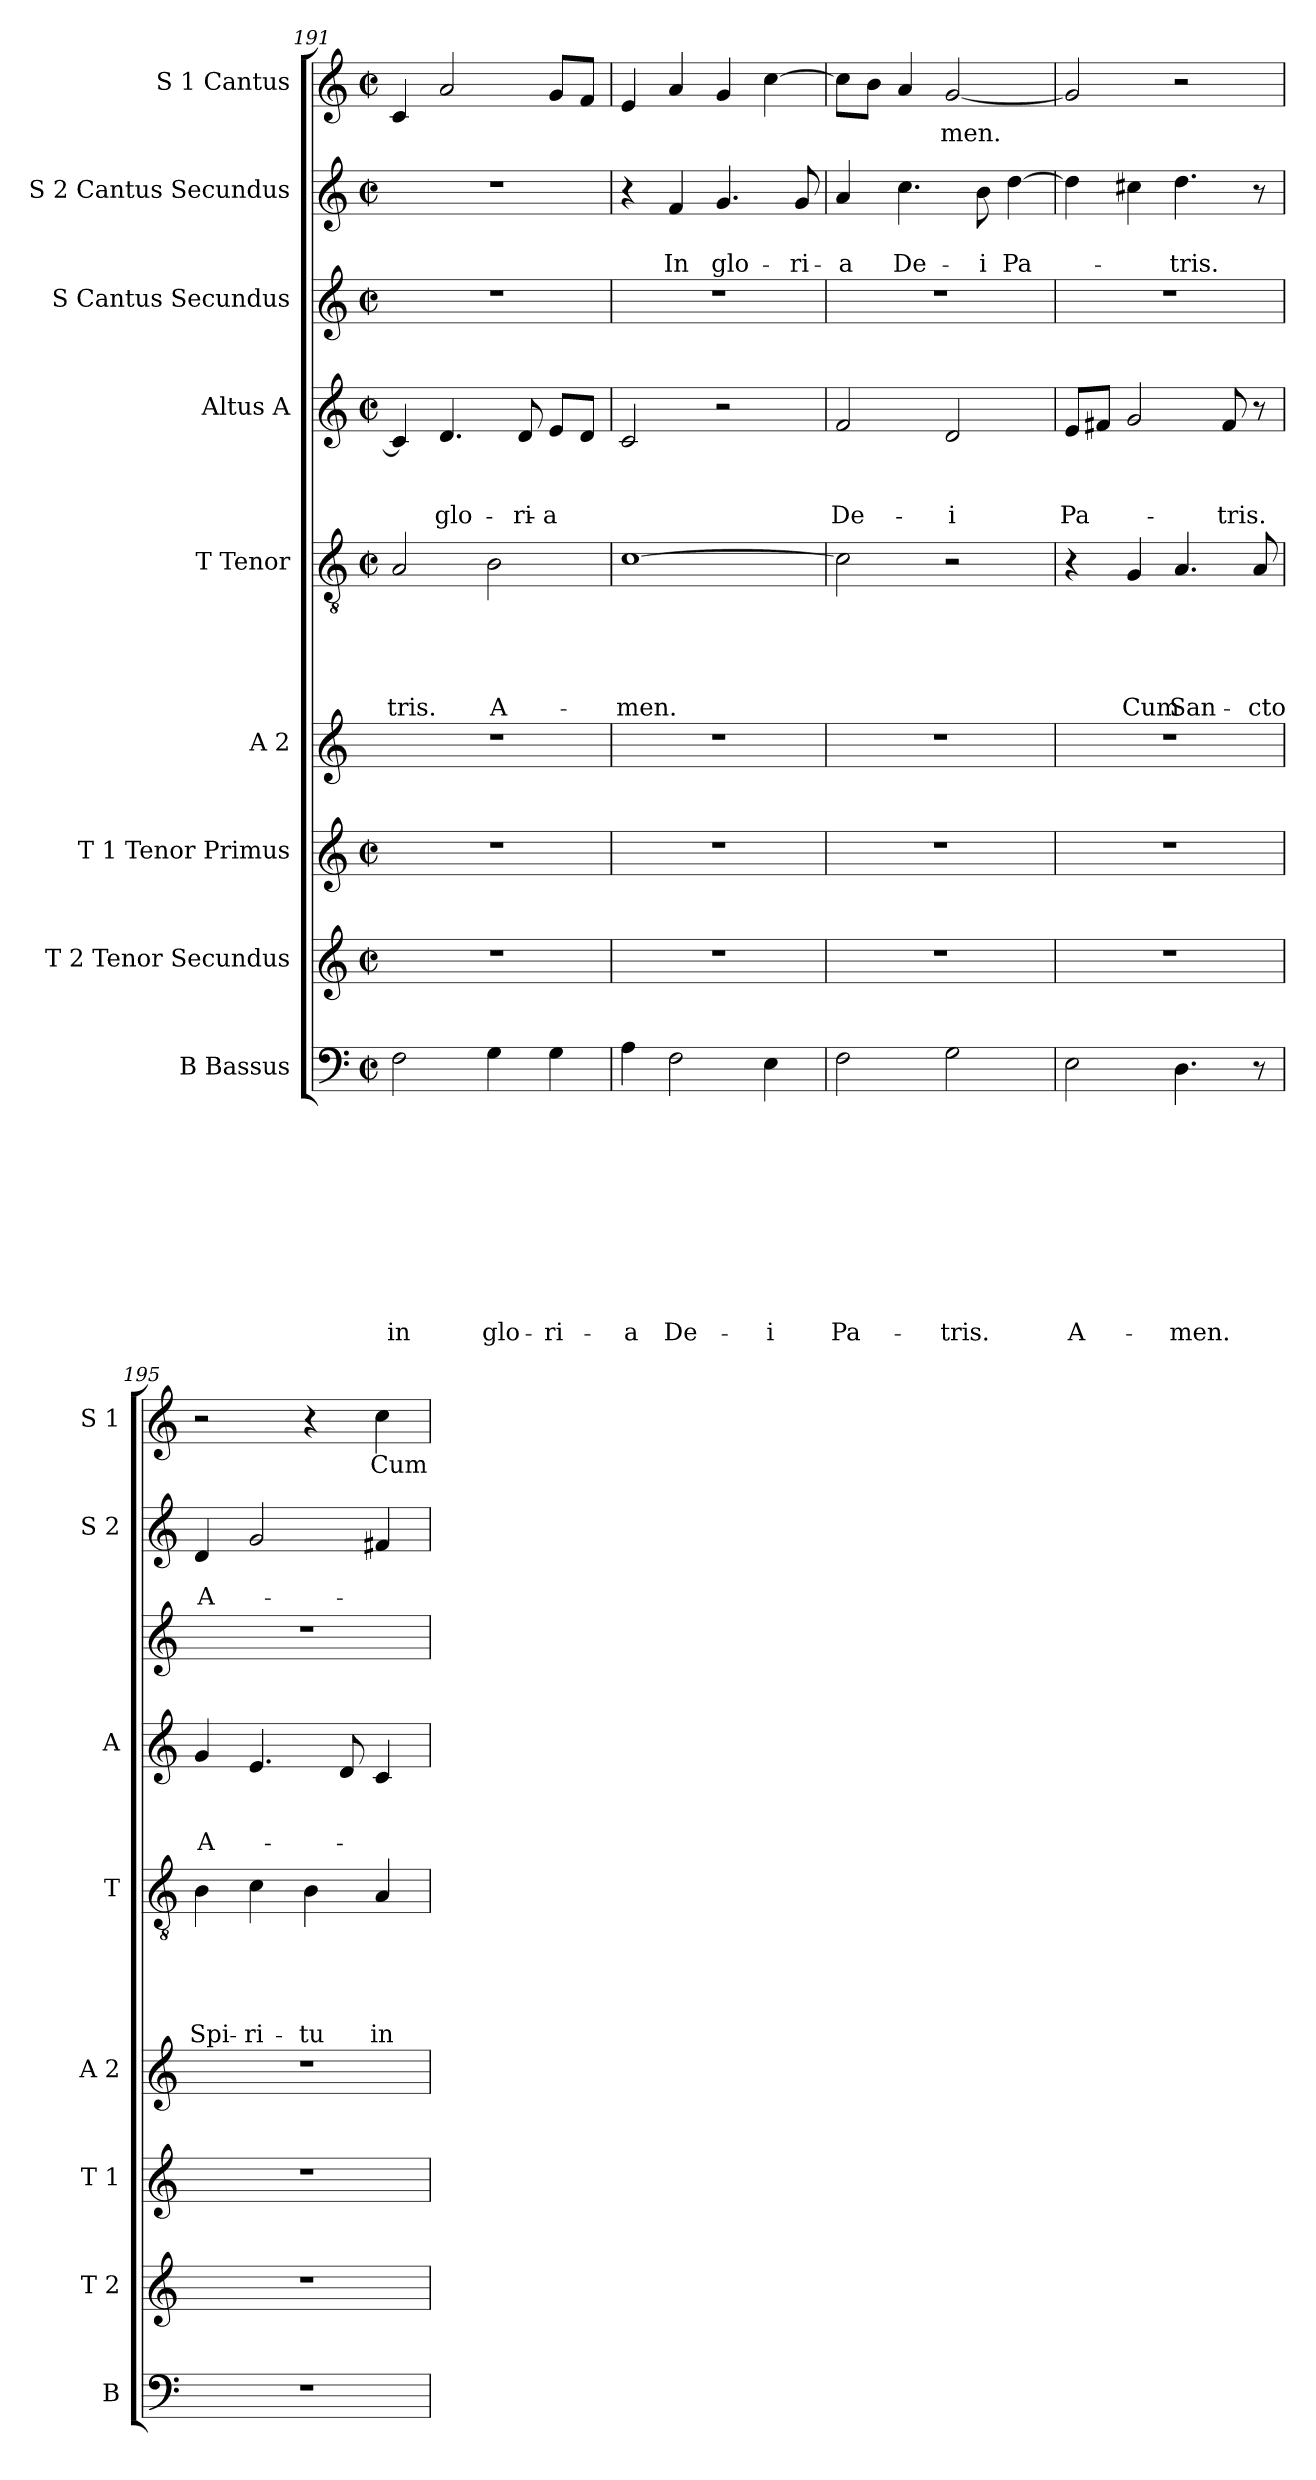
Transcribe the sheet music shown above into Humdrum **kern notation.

**kern	**text	**text	**text	**text	**text	**text	**text	**text	**text	**text	**kern	**kern	**kern	**kern	**text	**text	**text	**text	**text	**kern	**text	**text	**text	**kern	**kern	**text	**text	**kern	**text
*part9	*part9	*part9	*part9	*part9	*part9	*part9	*part9	*part9	*part9	*part9	*part8	*part7	*part6	*part5	*part5	*part5	*part5	*part5	*part5	*part4	*part4	*part4	*part4	*part3	*part2	*part2	*part2	*part1	*part1
*staff9	*staff9	*staff9	*staff9	*staff9	*staff9	*staff9	*staff9	*staff9	*staff9	*staff9	*staff8	*staff7	*staff6	*staff5	*staff5	*staff5	*staff5	*staff5	*staff5	*staff4	*staff4	*staff4	*staff4	*staff3	*staff2	*staff2	*staff2	*staff1	*staff1
*I"B Bassus	*	*	*	*	*	*	*	*	*	*	*I"T 2 Tenor Secundus	*I"T 1 Tenor Primus	*I"A 2	*I"T Tenor	*	*	*	*	*	*I"Altus A	*	*	*	*I"S Cantus Secundus	*I"S 2 Cantus Secundus	*	*	*I"S 1 Cantus	*
*I'B	*	*	*	*	*	*	*	*	*	*	*I'T 2	*I'T 1	*I'A 2	*I'T	*	*	*	*	*	*I'A	*	*	*	*	*I'S 2	*	*	*I'S 1	*
!!LO:PB:g=z
*clefF4	*	*	*	*	*	*	*	*	*	*	*clefG2	*clefG2	*clefG2	*clefGv2	*	*	*	*	*	*clefG2	*	*	*	*clefG2	*clefG2	*	*	*clefG2	*
*k[]	*	*	*	*	*	*	*	*	*	*	*k[]	*k[]	*k[]	*k[]	*	*	*	*	*	*k[]	*	*	*	*k[]	*k[]	*	*	*k[]	*
*C:	*	*	*	*	*	*	*	*	*	*	*C:	*C:	*C:	*C:	*	*	*	*	*	*C:	*	*	*	*C:	*C:	*	*	*C:	*
*M2/2	*	*	*	*	*	*	*	*	*	*	*M2/2	*M2/2	*	*M2/2	*	*	*	*	*	*M2/2	*	*	*	*M2/2	*M2/2	*	*	*M2/2	*
*met(c|)	*	*	*	*	*	*	*	*	*	*	*met(c|)	*met(c|)	*	*met(c|)	*	*	*	*	*	*met(c|)	*	*	*	*met(c|)	*met(c|)	*	*	*met(c|)	*
=191	=191	=191	=191	=191	=191	=191	=191	=191	=191	=191	=191	=191	=191	=191	=191	=191	=191	=191	=191	=191	=191	=191	=191	=191	=191	=191	=191	=191	=191
!	!	!	!	!	!	!	!	!	!	!LO:LY:b	!	!	!	!	!	!	!	!	!LO:LY:b	!	!	!	!	!	!	!	!	!	!
2F\	.	.	.	.	.	.	.	.	.	in	1r	1r	1r	2A/	.	.	.	.	-tris.	4c/]	.	.	.	1r	1r	.	.	4c/	.
!	!	!	!	!	!	!	!	!	!	!	!	!	!	!	!	!	!	!	!	!	!	!	!LO:LY:b	!	!	!	!	!	!
.	.	.	.	.	.	.	.	.	.	.	.	.	.	.	.	.	.	.	.	4.d/	.	.	glo-	.	.	.	.	2a/	.
!	!	!	!	!	!	!	!	!	!	!LO:LY:b	!	!	!	!	!	!	!	!	!LO:LY:b	!	!	!	!	!	!	!	!	!	!
4G\	.	.	.	.	.	.	.	.	.	glo-	.	.	.	2B\	.	.	.	.	A-	.	.	.	.	.	.	.	.	.	.
!	!	!	!	!	!	!	!	!	!	!	!	!	!	!	!	!	!	!	!	!	!	!	!LO:LY:b	!	!	!	!	!	!
.	.	.	.	.	.	.	.	.	.	.	.	.	.	.	.	.	.	.	.	8d/	.	.	-ri-	.	.	.	.	.	.
!	!	!	!	!	!	!	!	!	!	!LO:LY:b	!	!	!	!	!	!	!	!	!	!	!	!	!LO:LY:b:rj	!	!	!	!	!	!
4G\	.	.	.	.	.	.	.	.	.	-ri-	.	.	.	.	.	.	.	.	.	8e/L	.	.	-a	.	.	.	.	8g/L	.
.	.	.	.	.	.	.	.	.	.	.	.	.	.	.	.	.	.	.	.	8d/J	.	.	.	.	.	.	.	8f/J	.
=192	=192	=192	=192	=192	=192	=192	=192	=192	=192	=192	=192	=192	=192	=192	=192	=192	=192	=192	=192	=192	=192	=192	=192	=192	=192	=192	=192	=192	=192
!	!	!	!	!	!	!	!	!	!	!LO:LY:b	!	!	!	!	!	!	!	!	!LO:LY:b	!	!	!	!	!	!	!	!	!	!
4A\	.	.	.	.	.	.	.	.	.	-a	1r	1r	1r	[>1c	.	.	.	.	-men.	2c/	.	.	.	1r	4r	.	.	4e/	.
!	!	!	!	!	!	!	!	!	!	!LO:LY:b	!	!	!	!	!	!	!	!	!	!	!	!	!	!	!	!	!LO:LY:b	!	!
2F\	.	.	.	.	.	.	.	.	.	De-	.	.	.	.	.	.	.	.	.	.	.	.	.	.	4f/	.	In	4a/	.
!	!	!	!	!	!	!	!	!	!	!	!	!	!	!	!	!	!	!	!	!	!	!	!	!	!	!	!LO:LY:b	!	!
.	.	.	.	.	.	.	.	.	.	.	.	.	.	.	.	.	.	.	.	2r	.	.	.	.	4.g/	.	glo-	4g/	.
!	!	!	!	!	!	!	!	!	!	!LO:LY:b	!	!	!	!	!	!	!	!	!	!	!	!	!	!	!	!	!	!	!
4E\	.	.	.	.	.	.	.	.	.	-i	.	.	.	.	.	.	.	.	.	.	.	.	.	.	.	.	.	[>4cc\	.
!	!	!	!	!	!	!	!	!	!	!	!	!	!	!	!	!	!	!	!	!	!	!	!	!	!	!	!LO:LY:b	!	!
.	.	.	.	.	.	.	.	.	.	.	.	.	.	.	.	.	.	.	.	.	.	.	.	.	8g/	.	-ri-	.	.
=193	=193	=193	=193	=193	=193	=193	=193	=193	=193	=193	=193	=193	=193	=193	=193	=193	=193	=193	=193	=193	=193	=193	=193	=193	=193	=193	=193	=193	=193
!	!	!	!	!	!	!	!	!	!	!LO:LY:b	!	!	!	!	!	!	!	!	!	!	!	!	!LO:LY:b	!	!	!	!LO:LY:b	!	!
2F\	.	.	.	.	.	.	.	.	.	Pa-	1r	1r	1r	2c\]	.	.	.	.	.	2f/	.	.	De-	1r	4a/	.	-a	8cc\L]	.
.	.	.	.	.	.	.	.	.	.	.	.	.	.	.	.	.	.	.	.	.	.	.	.	.	.	.	.	8b\J	.
!	!	!	!	!	!	!	!	!	!	!	!	!	!	!	!	!	!	!	!	!	!	!	!	!	!	!	!LO:LY:b	!	!
.	.	.	.	.	.	.	.	.	.	.	.	.	.	.	.	.	.	.	.	.	.	.	.	.	4.cc\	.	De-	4a/	.
!	!	!	!	!	!	!	!	!	!	!LO:LY:b	!	!	!	!	!	!	!	!	!	!	!	!	!LO:LY:b	!	!	!	!	!	!LO:LY:b
2G\	.	.	.	.	.	.	.	.	.	-tris.	.	.	.	2r	.	.	.	.	.	2d/	.	.	-i	.	.	.	.	[<2g/	-men.
!	!	!	!	!	!	!	!	!	!	!	!	!	!	!	!	!	!	!	!	!	!	!	!	!	!	!	!LO:LY:b	!	!
.	.	.	.	.	.	.	.	.	.	.	.	.	.	.	.	.	.	.	.	.	.	.	.	.	8b\	.	-i	.	.
!	!	!	!	!	!	!	!	!	!	!	!	!	!	!	!	!	!	!	!	!	!	!	!	!	!	!	!LO:LY:b	!	!
.	.	.	.	.	.	.	.	.	.	.	.	.	.	.	.	.	.	.	.	.	.	.	.	.	[>4dd\	.	Pa-	.	.
=194	=194	=194	=194	=194	=194	=194	=194	=194	=194	=194	=194	=194	=194	=194	=194	=194	=194	=194	=194	=194	=194	=194	=194	=194	=194	=194	=194	=194	=194
!	!	!	!	!	!	!	!	!	!	!LO:LY:b	!	!	!	!	!	!	!	!	!	!	!	!	!LO:LY:b	!	!	!	!	!	!
2E\	.	.	.	.	.	.	.	.	.	A-	1r	1r	1r	4r	.	.	.	.	.	8e/L	.	.	Pa-	1r	4dd\]	.	.	2g/]	.
.	.	.	.	.	.	.	.	.	.	.	.	.	.	.	.	.	.	.	.	8f#X/J	.	.	.	.	.	.	.	.	.
!	!	!	!	!	!	!	!	!	!	!	!	!	!	!	!	!	!	!	!LO:LY:b	!	!	!	!	!	!	!	!	!	!
.	.	.	.	.	.	.	.	.	.	.	.	.	.	4G/	.	.	.	.	Cum	2g/	.	.	.	.	4cc#X\	.	.	.	.
!	!	!	!	!	!	!	!	!	!	!LO:LY:b	!	!	!	!	!	!	!	!	!LO:LY:b	!	!	!	!	!	!	!	!LO:LY:b	!	!
4.D\	.	.	.	.	.	.	.	.	.	-men.	.	.	.	4.A/	.	.	.	.	San-	.	.	.	.	.	4.dd\	.	-tris.	2r	.
!	!	!	!	!	!	!	!	!	!	!	!	!	!	!	!	!	!	!	!	!	!	!	!LO:LY:b	!	!	!	!	!	!
.	.	.	.	.	.	.	.	.	.	.	.	.	.	.	.	.	.	.	.	8f#/	.	.	-tris.	.	.	.	.	.	.
!	!	!	!	!	!	!	!	!	!	!	!	!	!	!	!	!	!	!	!LO:LY:b	!	!	!	!	!	!	!	!	!	!
8r	.	.	.	.	.	.	.	.	.	.	.	.	.	8A/	.	.	.	.	-cto	8r	.	.	.	.	8r	.	.	.	.
=195	=195	=195	=195	=195	=195	=195	=195	=195	=195	=195	=195	=195	=195	=195	=195	=195	=195	=195	=195	=195	=195	=195	=195	=195	=195	=195	=195	=195	=195
!	!	!	!	!	!	!	!	!	!	!	!	!	!	!	!	!	!	!	!LO:LY:b	!	!	!	!LO:LY:b	!	!	!	!LO:LY:b	!	!
1r	.	.	.	.	.	.	.	.	.	.	1r	1r	1r	4B\	.	.	.	.	Spi-	4g/	.	.	A-	1r	4d/	.	A-	2r	.
!	!	!	!	!	!	!	!	!	!	!	!	!	!	!	!	!	!	!	!LO:LY:b	!	!	!	!	!	!	!	!	!	!
.	.	.	.	.	.	.	.	.	.	.	.	.	.	4c\	.	.	.	.	-ri-	4.e/	.	.	.	.	2g/	.	.	.	.
!	!	!	!	!	!	!	!	!	!	!	!	!	!	!	!	!	!	!	!LO:LY:b	!	!	!	!	!	!	!	!	!	!
.	.	.	.	.	.	.	.	.	.	.	.	.	.	4B\	.	.	.	.	-tu	.	.	.	.	.	.	.	.	4r	.
.	.	.	.	.	.	.	.	.	.	.	.	.	.	.	.	.	.	.	.	8d/	.	.	.	.	.	.	.	.	.
!	!	!	!	!	!	!	!	!	!	!	!	!	!	!	!	!	!	!	!LO:LY:b	!	!	!	!	!	!	!	!	!	!LO:LY:b
.	.	.	.	.	.	.	.	.	.	.	.	.	.	4A/	.	.	.	.	in	4c/	.	.	.	.	4f#X/	.	.	4cc\	Cum
=	=	=	=	=	=	=	=	=	=	=	=	=	=	=	=	=	=	=	=	=	=	=	=	=	=	=	=	=	=
*-	*-	*-	*-	*-	*-	*-	*-	*-	*-	*-	*-	*-	*-	*-	*-	*-	*-	*-	*-	*-	*-	*-	*-	*-	*-	*-	*-	*-	*-
